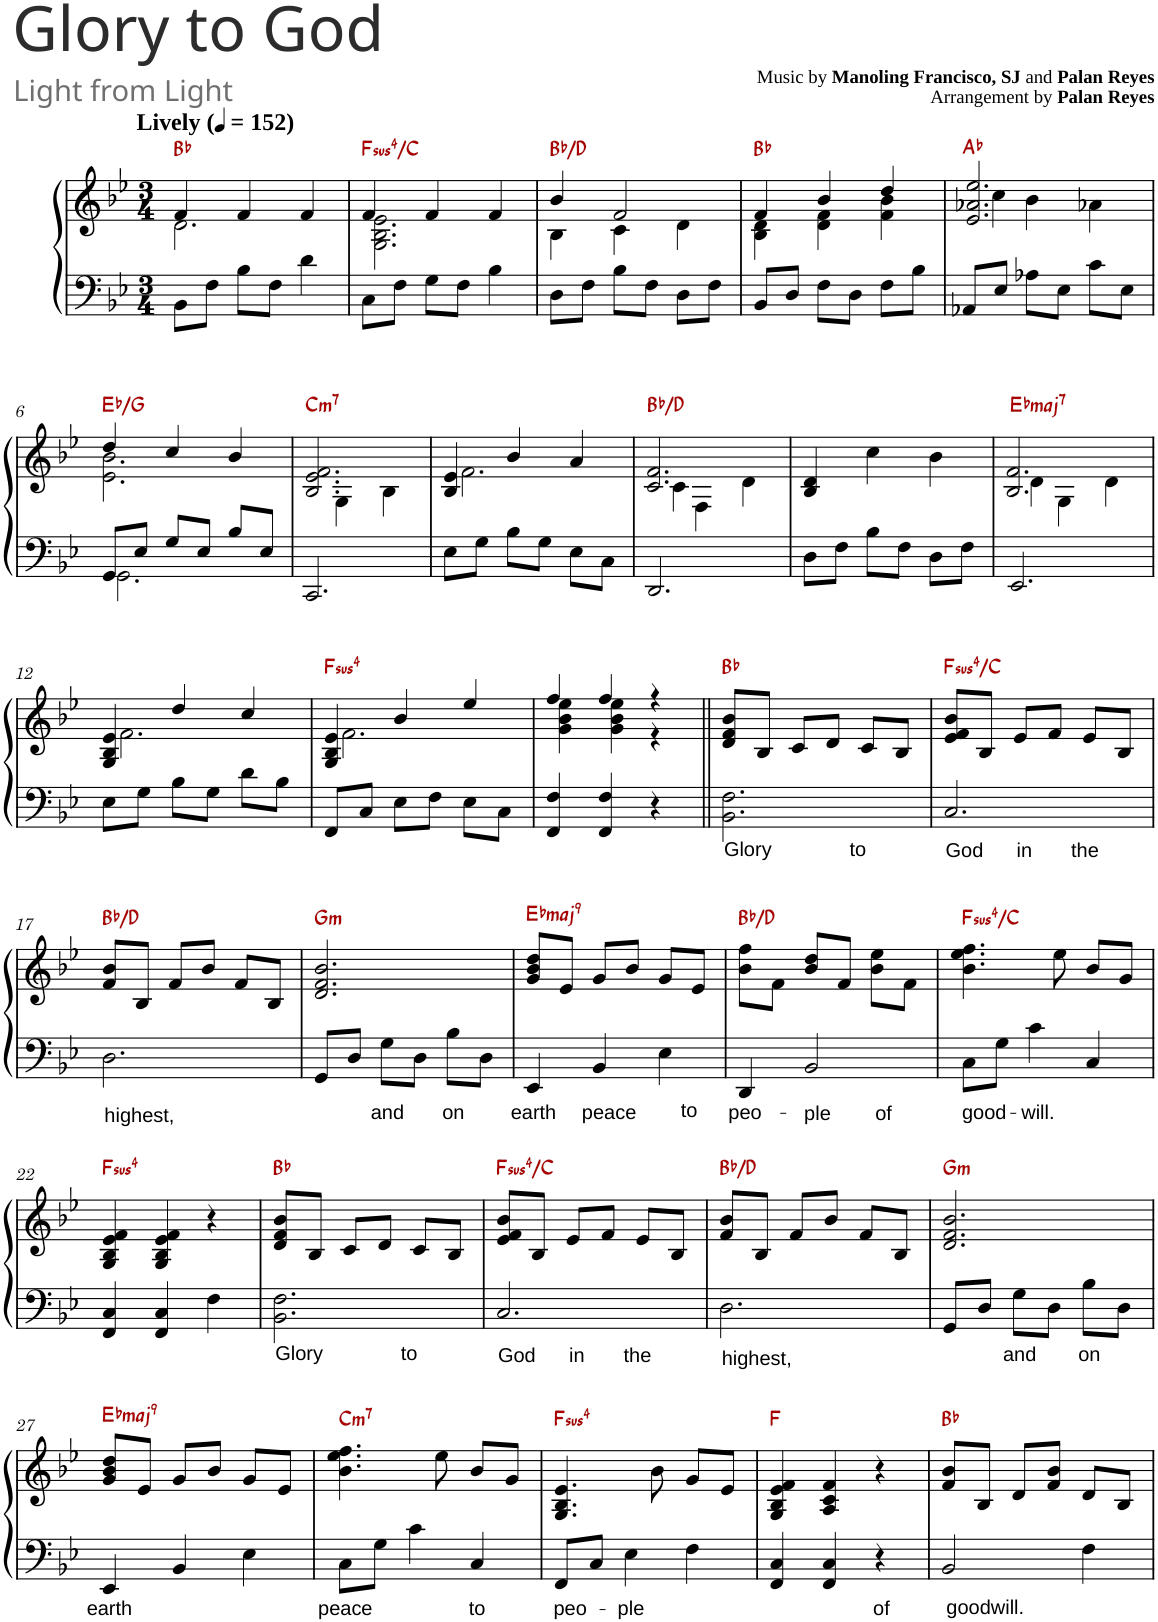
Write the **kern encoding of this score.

**kern	**text	**kern	**harte
*part1	*part1	*part1	*part1
*staff2	*staff2	*staff1	*
*I"Piano	*	*	*
*I'Pno.	*	*	*
*clefF4	*	*clefG2	*
*k[b-e-]	*	*k[b-e-]	*
*M3/4	*	*M3/4	*
*MM152	*	*MM152	*
=1	=1	=1	=1
*	*	*^	*
!	!	!LO:TX:a:B:t=Lively	!	!
8BB-\L	.	4f/	2.d\	Bb:maj
8F\J	.	.	.	.
8B-\L	.	4f/	.	.
8F\J	.	.	.	.
4d\	.	4f/	.	.
=2	=2	=2	=2	=2
!	!	!	!	!LO:H:kt=4
8C\L	.	4f/	2.G\ 2.B-\ 2.e-\	F:sus4/5
8F\J	.	.	.	.
8G\L	.	4f/	.	.
8F\J	.	.	.	.
4B-\	.	4f/	.	.
=3	=3	=3	=3	=3
8D\L	.	4b-/	4B-\	Bb:maj/3
8F\J	.	.	.	.
8B-\L	.	2f/	4c\	.
8F\J	.	.	.	.
8D\L	.	.	4d\	.
8F\J	.	.	.	.
=4	=4	=4	=4	=4
8BB-/L	.	4f/	4B-\ 4d\	Bb:maj
8D/J	.	.	.	.
8F\L	.	4b-/	4d\ 4f\	.
8D\J	.	.	.	.
8F\L	.	4dd/	4f\ 4b-\	.
8B-\J	.	.	.	.
=5	=5	=5	=5	=5
8AA-X/L	.	2.e-/ 2.a-X/ 2.ee-/	4cc\	Ab:maj
8E-/J	.	.	.	.
8A-X\L	.	.	4b-\	.
8E-\J	.	.	.	.
8c\L	.	.	4a-X\	.
8E-\J	.	.	.	.
!!LO:LB:g=z	!!
=6	=6	=6	=6	=6
*^	*	*	*	*
8GG/L	2.GG\	.	4dd/	2.e-\ 2.b-\	Eb:maj/3
8E-/J	.	.	.	.	.
8G/L	.	.	4cc/	.	.
8E-/J	.	.	.	.	.
8B-/L	.	.	4b-/	.	.
8E-/J	.	.	.	.	.
*v	*v	*	*	*	*
=7	=7	=7	=7	=7
!	!	!	!	!LO:H:kt=m7
2.CC/	.	2.B-/ 2.e-/ 2.f/	4ryy	C:min7
.	.	.	4G\	.
.	.	.	4B-\	.
=8	=8	=8	=8	=8
8E-\L	.	4B-/ 4e-/	2.f\	.
8G\J	.	.	.	.
8B-\L	.	4b-/	.	.
8G\J	.	.	.	.
8E-\L	.	4a/	.	.
8C\J	.	.	.	.
=9	=9	=9	=9	=9
2.DD/	.	2.c/ 2.f/	4c\	Bb:maj/3
.	.	.	4F\	.
.	.	.	4d\	.
*	*	*v	*v	*
=10	=10	=10	=10
8D\L	.	4B-/ 4d/	.
8F\J	.	.	.
8B-\L	.	4cc\	.
8F\J	.	.	.
8D\L	.	4b-\	.
8F\J	.	.	.
=11	=11	=11	=11
*	*	*^	*
!	!	!	!	!LO:H:kt=maj7
2.EE-/	.	2.B-/ 2.f/	4d\	Eb:maj7
.	.	.	4G\	.
.	.	.	4d\	.
!!LO:LB:g=z	!!
=12	=12	=12	=12	=12
8E-\L	.	4G/ 4B-/ 4e-/	2.f\	.
8G\J	.	.	.	.
8B-\L	.	4dd/	.	.
8G\J	.	.	.	.
8d\L	.	4cc/	.	.
8B-\J	.	.	.	.
=13	=13	=13	=13	=13
!	!	!	!	!LO:H:kt=4
8FF/L	.	4G/ 4B-/ 4e-/	2.f\	F:sus4
8C/J	.	.	.	.
8E-\L	.	4b-/	.	.
8F\J	.	.	.	.
8E-\L	.	4ee-/	.	.
8C\J	.	.	.	.
=14	=14	=14	=14	=14
4FF/ 4F/	.	4ff/	4g\ 4b-\ 4ee-\	.
4FF/ 4F/	.	4ff/	4g\ 4b-\ 4ee-\	.
4r	.	4r	4r	.
=15||	=15||	=15||	=15||	=15||
!	!LO:LY:b	!	!	!
*	*	*v	*v	*
2.BB-\ 2.F\	Glory to	8d/ 8f/ 8b-/L	Bb:maj
.	.	8B-/J	.
.	.	8c/L	.
.	.	8d/J	.
.	.	8c/L	.
.	.	8B-/J	.
=16	=16	=16	=16
!	!LO:LY:b	!	!LO:H:kt=4
2.C/	God in the	8e-/ 8f/ 8b-/L	F:sus4/5
.	.	8B-/J	.
.	.	8e-/L	.
.	.	8f/J	.
.	.	8e-/L	.
.	.	8B-/J	.
!!LO:LB:g=z
=17	=17	=17	=17
!	!LO:LY:b	!	!
2.D\	highest,	8f/ 8b-/L	Bb:maj/3
.	.	8B-/J	.
.	.	8f/L	.
.	.	8b-/J	.
.	.	8f/L	.
.	.	8B-/J	.
=18	=18	=18	=18
!	!	!	!LO:H:kt=m
8GG/L	.	2.d/ 2.f/ 2.b-/	G:min
8D/J	.	.	.
!	!LO:LY:b	!	!
8G\L	and	.	.
8D\J	.	.	.
!	!LO:LY:b	!	!
8B-\L	on	.	.
8D\J	.	.	.
=19	=19	=19	=19
!	!LO:LY:b	!	!LO:H:kt=maj9
4EE-/	earth	8g/ 8b-/ 8dd/L	Eb:maj9
.	.	8e-/J	.
!	!LO:LY:b	!	!
4BB-/	peace	8g/L	.
.	.	8b-/J	.
!	!LO:LY:b	!	!
4E-\	to	8g/L	.
.	.	8e-/J	.
=20	=20	=20	=20
!	!LO:LY:b	!	!
4DD/	peo-	8b-\ 8ff\L	Bb:maj/3
.	.	8f\J	.
!	!LO:LY:b	!	!
2BB-/	-ple of	8b-/ 8dd/L	.
.	.	8f/J	.
.	.	8b-\ 8ee-\L	.
.	.	8f\J	.
=21	=21	=21	=21
!	!LO:LY:b	!	!LO:H:kt=4
8C\L	good-	4.b-\ 4.ee-\ 4.ff\	F:sus4/5
8G\J	.	.	.
!	!LO:LY:b	!	!
4c\	-will.	.	.
.	.	8ee-\	.
4C/	.	8b-/L	.
.	.	8g/J	.
!!LO:LB:g=z
=22	=22	=22	=22
!	!	!	!LO:H:kt=4
4FF/ 4C/	.	4G/ 4B-/ 4e-/ 4f/	F:sus4
4FF/ 4C/	.	4G/ 4B-/ 4e-/ 4f/	.
4F\	.	4r	.
=23	=23	=23	=23
!	!LO:LY:b	!	!
2.BB-\ 2.F\	Glory to	8d/ 8f/ 8b-/L	Bb:maj
.	.	8B-/J	.
.	.	8c/L	.
.	.	8d/J	.
.	.	8c/L	.
.	.	8B-/J	.
=24	=24	=24	=24
!	!LO:LY:b	!	!LO:H:kt=4
2.C/	God in the	8e-/ 8f/ 8b-/L	F:sus4/5
.	.	8B-/J	.
.	.	8e-/L	.
.	.	8f/J	.
.	.	8e-/L	.
.	.	8B-/J	.
=25	=25	=25	=25
!	!LO:LY:b	!	!
2.D\	highest,	8f/ 8b-/L	Bb:maj/3
.	.	8B-/J	.
.	.	8f/L	.
.	.	8b-/J	.
.	.	8f/L	.
.	.	8B-/J	.
=26	=26	=26	=26
!	!	!	!LO:H:kt=m
8GG/L	.	2.d/ 2.f/ 2.b-/	G:min
8D/J	.	.	.
!	!LO:LY:b	!	!
8G\L	and	.	.
8D\J	.	.	.
!	!LO:LY:b	!	!
8B-\L	on	.	.
8D\J	.	.	.
!!LO:LB:g=z
=27	=27	=27	=27
!	!LO:LY:b	!	!LO:H:kt=maj9
4EE-/	earth	8g/ 8b-/ 8dd/L	Eb:maj9
.	.	8e-/J	.
4BB-/	.	8g/L	.
.	.	8b-/J	.
4E-\	.	8g/L	.
.	.	8e-/J	.
=28	=28	=28	=28
!	!LO:LY:b	!	!LO:H:kt=m7
8C\L	peace	4.b-\ 4.ee-\ 4.ff\	C:min7
8G\J	.	.	.
4c\	.	.	.
.	.	8ee-\	.
!	!LO:LY:b	!	!
4C/	to	8b-/L	.
.	.	8g/J	.
=29	=29	=29	=29
!	!LO:LY:b	!	!LO:H:kt=4
8FF/L	peo-	4.G/ 4.B-/ 4.e-/	F:sus4
8C/J	.	.	.
!	!LO:LY:b	!	!
4E-\	-ple	.	.
.	.	8b-\	.
4F\	.	8g/L	.
.	.	8e-/J	.
=30	=30	=30	=30
4FF/ 4C/	.	4G/ 4B-/ 4e-/ 4f/	F:maj
4FF/ 4C/	.	4A/ 4c/ 4f/	.
!	!LO:LY:b	!	!
4r	of	4r	.
=31	=31	=31	=31
!	!LO:LY:b	!	!
2BB-/	goodwill.	8f/ 8b-/L	Bb:maj
.	.	8B-/J	.
.	.	8d/L	.
.	.	8f/ 8b-/J	.
4F\	.	8d/L	.
.	.	8B-/J	.
=	=	=	=
*-	*-	*-	*-
